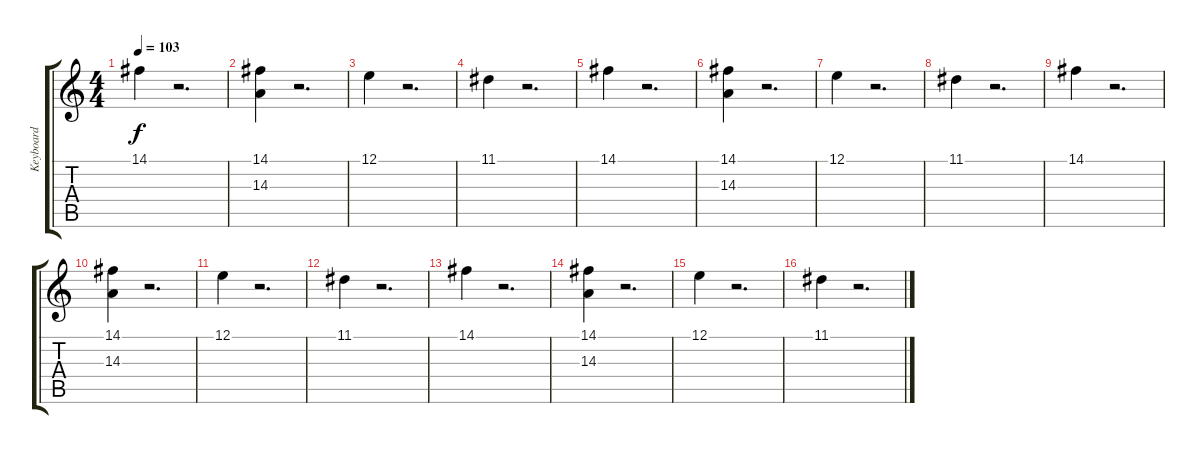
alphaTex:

\track ("Keyboard" "Keyboard") {instrument timpani}
\staff {score tabs}
\tuning (E4 B3 G3 D3 A2 E2) {hide}
\ts (4 4)
\tempo 103
\clef g2
\ks c
14.1.4{dy f} r.2{d} |
(14.1 14.3).4 r.2{d} |
12.1.4 r.2{d} |
11.1.4 r.2{d} |
14.1.4 r.2{d} |
(14.1 14.3).4 r.2{d} |
12.1.4 r.2{d} |
11.1.4 r.2{d} |
14.1.4 r.2{d} |
(14.1 14.3).4 r.2{d} |
12.1.4 r.2{d} |
11.1.4 r.2{d} |
14.1.4 r.2{d} |
(14.1 14.3).4 r.2{d} |
12.1.4 r.2{d} |
11.1.4 r.2{d}
